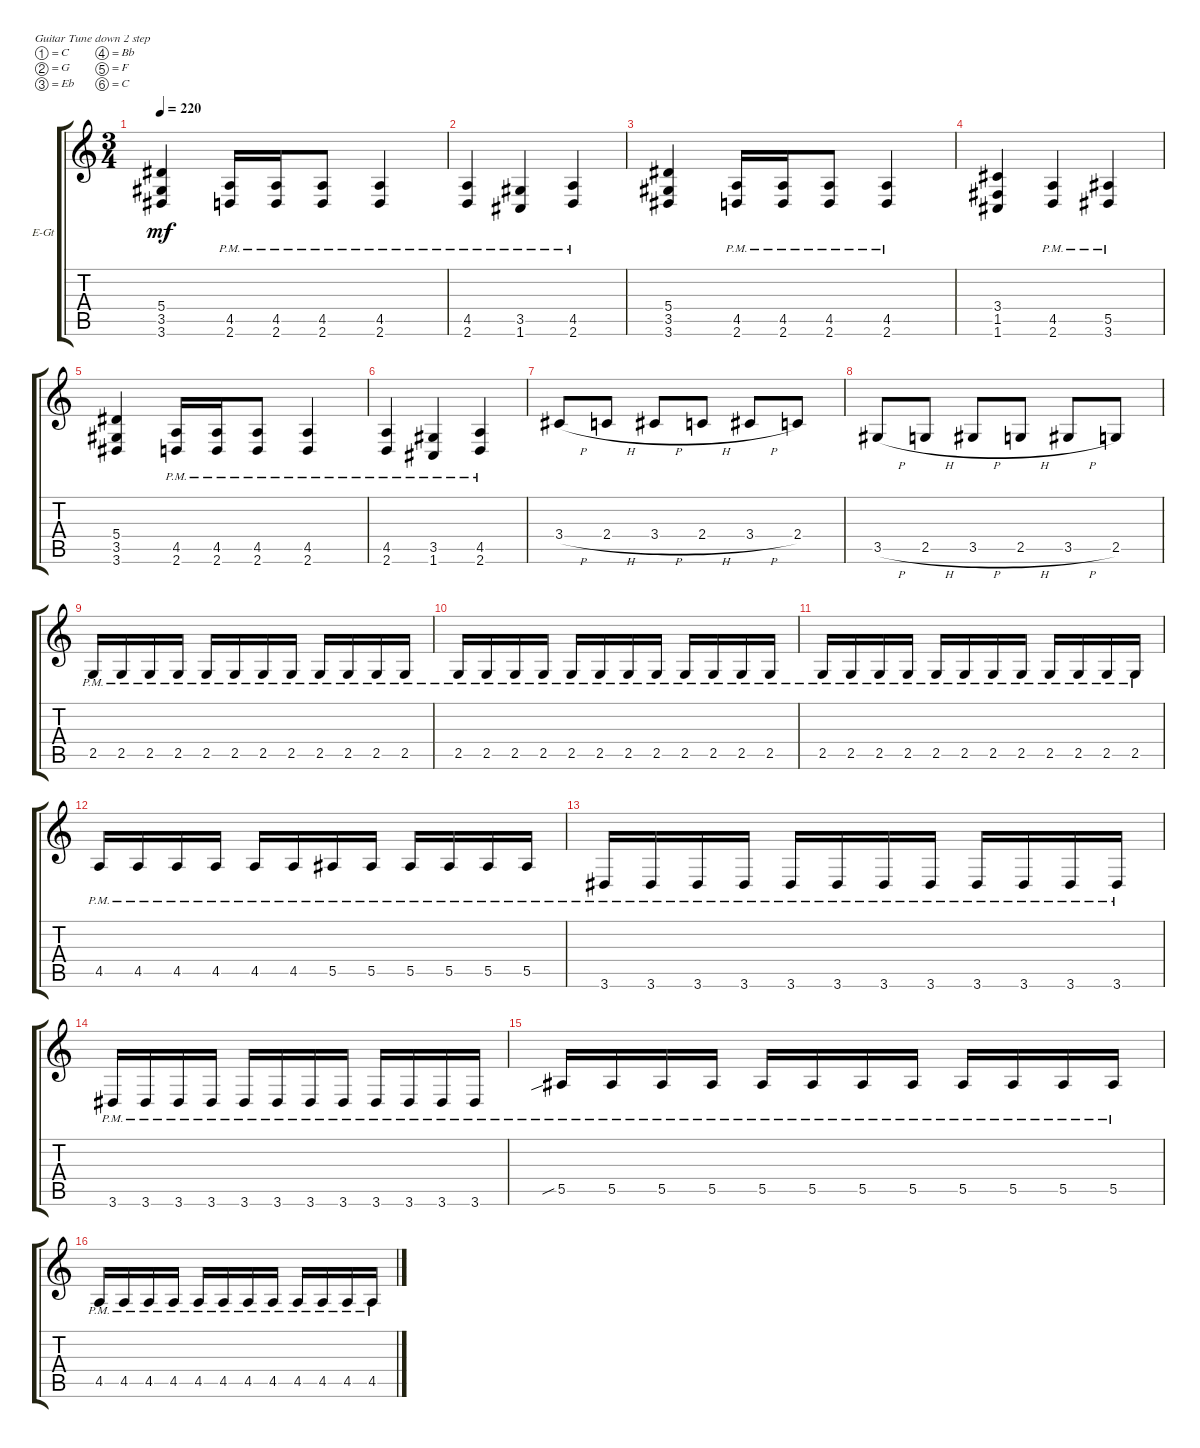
\defaultSystemsLayout 4
\bracketExtendMode groupsimilarinstruments
\firstSystemTrackNameOrientation horizontal
\otherSystemsTrackNameOrientation horizontal
\track ("Knight Rhythm" "E-Gt") {instrument overdrivenguitar}
\staff {score tabs}
\tuning (C4 G3 Eb3 Bb2 F2 C2)
\ts (3 4)
\tempo 220
\clef g2
\ks c
(5.4 3.5 3.6).4{dy mf} (2.6{pm} 4.5{pm}).16 (2.6{pm} 4.5{pm}).16 (2.6{pm} 4.5{pm}).8 (2.6{pm} 4.5{pm}).4 |
(4.5{pm} 2.6{pm}).4 (3.5{pm} 1.6{pm}).4 (2.6{pm} 4.5{pm}).4 |
(5.4 3.5 3.6).4 (4.5{pm} 2.6{pm}).16 (4.5{pm} 2.6{pm}).16 (4.5{pm} 2.6{pm}).8 (2.6{pm} 4.5{pm}).4 |
(1.5 3.4 1.6).4 (2.6{pm} 4.5{pm}).4 (3.6{pm} 5.5{pm}).4 |
(5.4 3.5 3.6).4 (2.6{pm} 4.5{pm}).16 (2.6{pm} 4.5{pm}).16 (2.6{pm} 4.5{pm}).8 (2.6{pm} 4.5{pm}).4 |
(4.5{pm} 2.6{pm}).4 (3.5{pm} 1.6{pm}).4 (2.6{pm} 4.5{pm}).4 |
3.4{h}.8 2.4{h}.8 3.4{h}.8 2.4{h}.8 3.4{h}.8 2.4.8 |
3.5{h}.8 2.5{h}.8 3.5{h}.8 2.5{h}.8 3.5{h}.8 2.5.8 |
2.5{pm}.16 2.5{pm}.16 2.5{pm}.16 2.5{pm}.16 2.5{pm}.16 2.5{pm}.16 2.5{pm}.16 2.5{pm}.16 2.5{pm}.16 2.5{pm}.16 2.5{pm}.16 2.5{pm}.16 |
2.5{pm}.16 2.5{pm}.16 2.5{pm}.16 2.5{pm}.16 2.5{pm}.16 2.5{pm}.16 2.5{pm}.16 2.5{pm}.16 2.5{pm}.16 2.5{pm}.16 2.5{pm}.16 2.5{pm}.16 |
2.5{pm}.16 2.5{pm}.16 2.5{pm}.16 2.5{pm}.16 2.5{pm}.16 2.5{pm}.16 2.5{pm}.16 2.5{pm}.16 2.5{pm}.16 2.5{pm}.16 2.5{pm}.16 2.5{pm}.16 |
4.5{pm}.16 4.5{pm}.16 4.5{pm}.16 4.5{pm}.16 4.5{pm}.16 4.5{pm}.16 5.5{pm}.16 5.5{pm}.16 5.5{pm}.16 5.5{pm}.16 5.5{pm}.16 5.5{pm}.16 |
3.6{pm}.16 3.6{pm}.16 3.6{pm}.16 3.6{pm}.16 3.6{pm}.16 3.6{pm}.16 3.6{pm}.16 3.6{pm}.16 3.6{pm}.16 3.6{pm}.16 3.6{pm}.16 3.6{pm}.16 |
3.6{pm}.16 3.6{pm}.16 3.6{pm}.16 3.6{pm}.16 3.6{pm}.16 3.6{pm}.16 3.6{pm}.16 3.6{pm}.16 3.6{pm}.16 3.6{pm}.16 3.6{pm}.16 3.6{pm}.16 |
5.5{sib pm}.16 5.5{pm}.16 5.5{pm}.16 5.5{pm}.16 5.5{pm}.16 5.5{pm}.16 5.5{pm}.16 5.5{pm}.16 5.5{pm}.16 5.5{pm}.16 5.5{pm}.16 5.5{pm}.16 |
4.5{pm}.16 4.5{pm}.16 4.5{pm}.16 4.5{pm}.16 4.5{pm}.16 4.5{pm}.16 4.5{pm}.16 4.5{pm}.16 4.5{pm}.16 4.5{pm}.16 4.5{pm}.16 4.5{pm}.16
